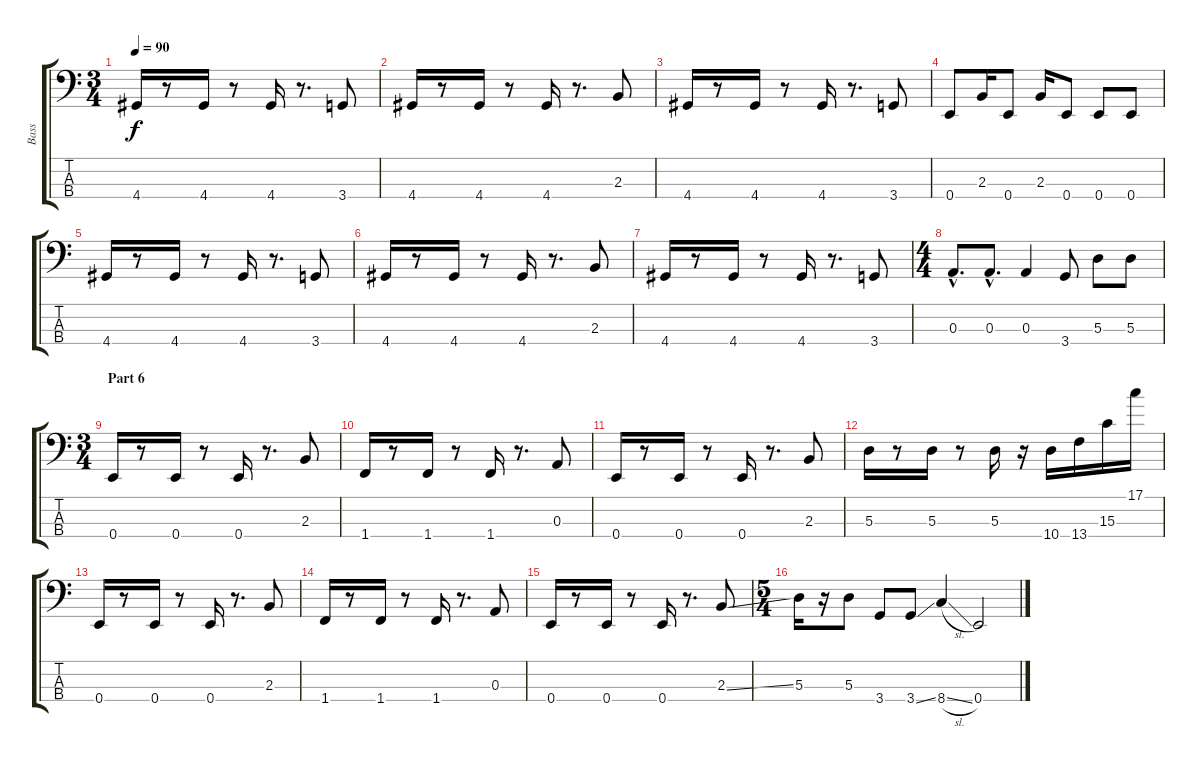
\track ("Bass" "Bass") {instrument electricbassfinger}
\staff {score tabs}
\tuning (G2 D2 A1 E1) {hide}
\ts (3 4)
\tempo 90
\clef f4
\ks c
4.4.16{dy f} r.8 4.4.16 r.8 4.4.16 r.8{d} 3.4.8 |
4.4.16 r.8 4.4.16 r.8 4.4.16 r.8{d} 2.3.8 |
4.4.16 r.8 4.4.16 r.8 4.4.16 r.8{d} 3.4.8 |
0.4.8 2.3.16 0.4.8 2.3.16 0.4.8 0.4.8 0.4.8 |
4.4.16 r.8 4.4.16 r.8 4.4.16 r.8{d} 3.4.8 |
4.4.16 r.8 4.4.16 r.8 4.4.16 r.8{d} 2.3.8 |
4.4.16 r.8 4.4.16 r.8 4.4.16 r.8{d} 3.4.8 |
\ts (4 4)
0.3{hac}.8{d} 0.3{hac}.8{d} 0.3.4 3.4.8 5.3.8 5.3.8 |
\ts (3 4)
\section ("" "Part 6")
0.4.16 r.8 0.4.16 r.8 0.4.16 r.8{d} 2.3.8 |
1.4.16 r.8 1.4.16 r.8 1.4.16 r.8{d} 0.3.8 |
0.4.16 r.8 0.4.16 r.8 0.4.16 r.8{d} 2.3.8 |
5.3.16 r.8 5.3.16 r.8 5.3.16 r.16 10.4.16 13.4.16 15.3.16 17.1.16 |
0.4.16 r.8 0.4.16 r.8 0.4.16 r.8{d} 2.3.8 |
1.4.16 r.8 1.4.16 r.8 1.4.16 r.8{d} 0.3.8 |
0.4.16 r.8 0.4.16 r.8 0.4.16 r.8{d} 2.3{ss}.8 |
\ts (5 4)
5.3.16 r.16 5.3.8 3.4.8 3.4{ss}.8 8.4{sl}.4 0.4.2
